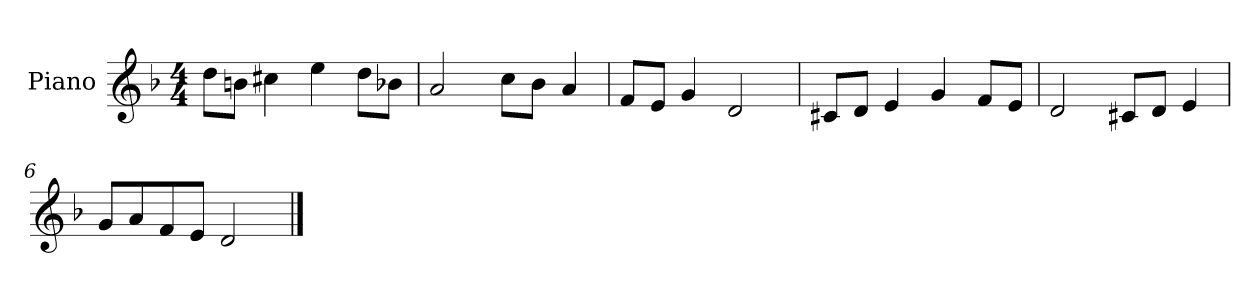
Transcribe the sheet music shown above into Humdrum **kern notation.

**kern
*part1
*staff1
*I"Piano
*I'P-no
*clefG2
*k[b-]
*M4/4
*MM90
=1
8dd\L
8bn\J
4cc#X\
4ee\
8dd\L
8b-X\J
=2
2a/
8cc\L
8b-\J
4a/
=3
8f/L
8e/J
4g/
2d/
=4
8c#X/L
8d/J
4e/
4g/
8f/L
8e/J
=5
2d/
8c#X/L
8d/J
4e/
=6
8g/L
8a/
8f/
8e/J
2d/
==
*-
